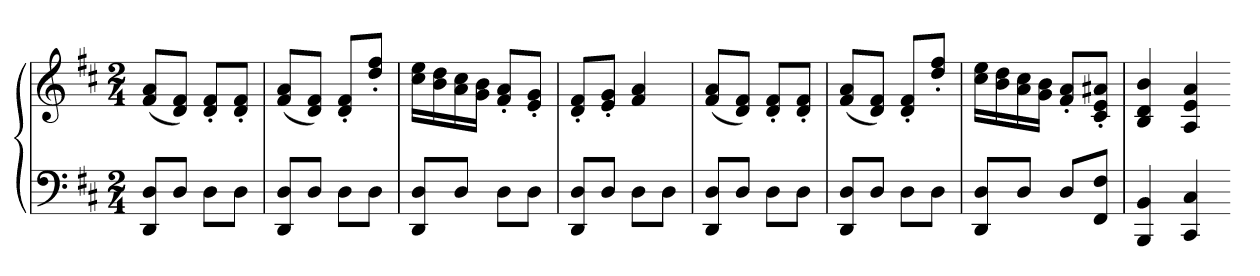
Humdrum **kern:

**kern	**kern
*part1	*part1
*staff2	*staff1
*clefF4	*clefG2
*k[f#c#]	*k[f#c#]
*D:	*D:
*M2/4	*M2/4
=1	=1
8DD 8DL	(8f# 8aL
8DJ	8d 8f#J)
8DL	8d' 8f#'L
8DJ	8d' 8f#'J
=2	=2
8DD 8DL	(8f# 8aL
8DJ	8d 8f#J)
8DL	8d' 8f#'L
8DJ	8dd' 8ff#'J
=3	=3
8DD 8DL	16cc# 16eeLL
.	16b 16dd
8DJ	16a 16cc#
.	16g 16bJJ
8DL	8f#' 8a'L
8DJ	8e' 8g'J
=4	=4
8DD 8DL	8d' 8f#'L
8DJ	8e' 8g'J
8DL	4f# 4a
8DJ	.
=5	=5
8DD 8DL	(8f# 8aL
8DJ	8d 8f#J)
8DL	8d' 8f#'L
8DJ	8d' 8f#'J
=6	=6
8DD 8DL	(8f# 8aL
8DJ	8d 8f#J)
8DL	8d' 8f#'L
8DJ	8dd' 8ff#'J
=7	=7
8DD 8DL	16cc# 16eeLL
.	16b 16dd
8DJ	16a 16cc#
.	16g 16bJJ
8DL	8f#' 8a'L
8FF# 8F#J	8c#' 8e' 8a#X'J
=8	=8
4BBB 4BB	4B 4d 4b
4CC# 4C#	4A 4e 4a
=-	=-
*-	*-
